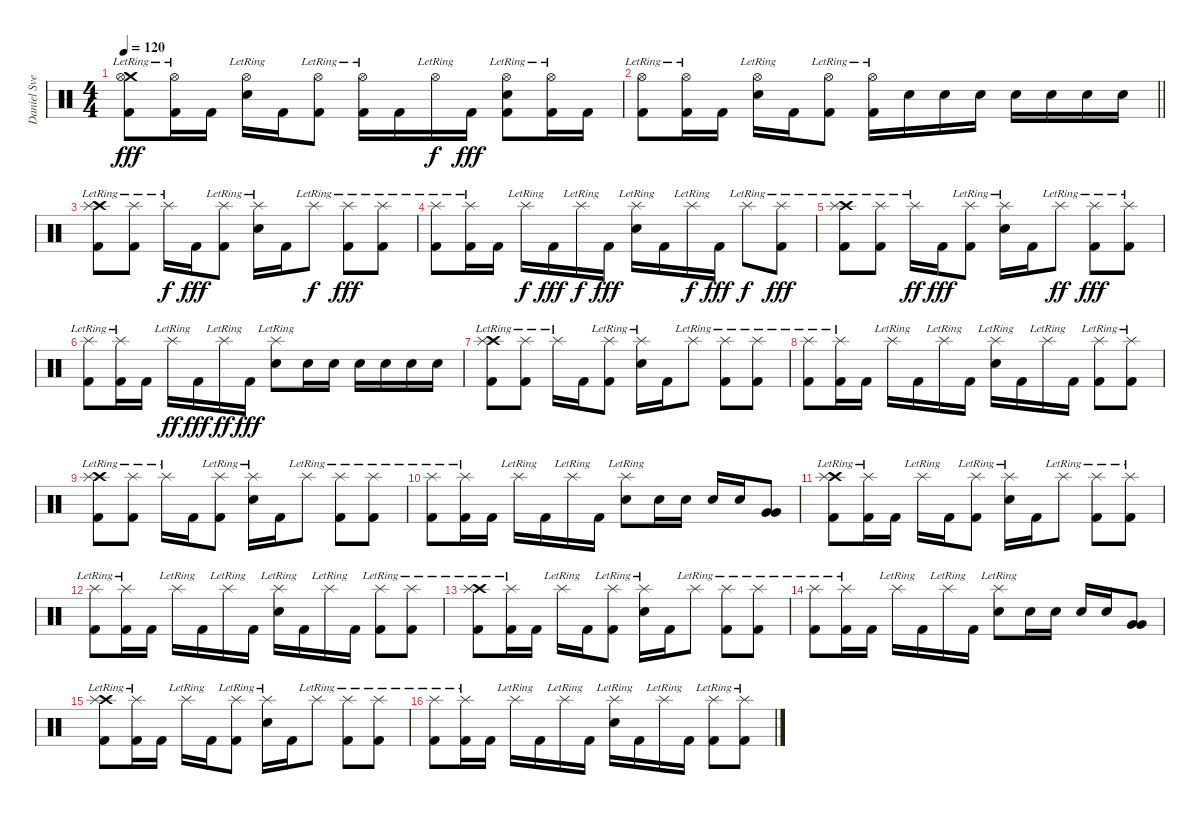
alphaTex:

\track ("Daniel Svensson" "Daniel Sve") {instrument percussion}
\staff {score}
\articulation defaults
\ts (4 4)
\tempo 120
\clef neutral
\ks c
("Crash medium (hit)"{lr} "Hi-Hat (open)"{lr} "Kick (hit) 2").8{dy fff} ("Hi-Hat (open)"{lr} "Kick (hit) 2").16 "Kick (hit) 2".16 ("Hi-Hat (open)"{lr} "Electric Snare (hit)").16 "Kick (hit) 2".16 ("Hi-Hat (open)"{lr} "Kick (hit) 2").8 ("Hi-Hat (open)"{lr} "Kick (hit) 2").16 "Kick (hit) 2".16 "Hi-Hat (open)"{lr}.16{dy f} "Kick (hit) 2".16{dy fff} ("Hi-Hat (open)"{lr} "Electric Snare (hit)" "Kick (hit) 2").8 ("Hi-Hat (open)"{lr} "Kick (hit) 2").16 "Kick (hit) 2".16 |
\barLineRight lightlight
("Hi-Hat (open)"{lr} "Kick (hit) 2").8 ("Hi-Hat (open)"{lr} "Kick (hit) 2").16 "Kick (hit) 2".16 ("Hi-Hat (open)"{lr} "Electric Snare (hit)").16 "Kick (hit) 2".16 ("Hi-Hat (open)"{lr} "Kick (hit) 2").8 ("Hi-Hat (open)"{lr} "Kick (hit) 2").16 "Electric Snare (hit)".16 "Electric Snare (hit)".16 "Electric Snare (hit)".16 "Electric Snare (hit)".16 "Electric Snare (hit)".16 "Electric Snare (hit)".16 "Electric Snare (hit)".16 |
("Crash high (hit)"{lr} "Splash (hit)"{lr} "Kick (hit) 2").8 ("Splash (hit)"{lr} "Kick (hit) 2").8 "Splash (hit)"{lr}.16{dy f} "Kick (hit) 2".16{dy fff} ("Splash (hit)"{lr} "Kick (hit) 2").8 ("Splash (hit)"{lr} "Electric Snare (hit)").16 "Kick (hit) 2".16 "Splash (hit)"{lr}.8{dy f} ("Splash (hit)"{lr} "Kick (hit) 2").8{dy fff} ("Splash (hit)"{lr} "Kick (hit) 2").8 |
("Splash (hit)"{lr} "Kick (hit) 2").8 ("Splash (hit)"{lr} "Kick (hit) 2").16 "Kick (hit) 2".16 "Splash (hit)"{lr}.16{dy f} "Kick (hit) 2".16{dy fff} "Splash (hit)"{lr}.16{dy f} "Kick (hit) 2".16{dy fff} ("Splash (hit)"{lr} "Electric Snare (hit)").16 "Kick (hit) 2".16 "Splash (hit)"{lr}.16{dy f} "Kick (hit) 2".16{dy fff} "Splash (hit)"{lr}.8{dy f} ("Splash (hit)"{lr} "Kick (hit) 2").8{dy fff} |
("Crash high (hit)"{lr} "Splash (hit)"{lr} "Kick (hit) 2").8 ("Splash (hit)"{lr} "Kick (hit) 2").8 "Splash (hit)"{lr}.16{dy ff} "Kick (hit) 2".16{dy fff} ("Splash (hit)"{lr} "Kick (hit) 2").8 ("Splash (hit)"{lr} "Electric Snare (hit)").16 "Kick (hit) 2".16 "Splash (hit)"{lr}.8{dy ff} ("Splash (hit)"{lr} "Kick (hit) 2").8{dy fff} ("Splash (hit)"{lr} "Kick (hit) 2").8 |
("Splash (hit)"{lr} "Kick (hit) 2").8 ("Splash (hit)"{lr} "Kick (hit) 2").16 "Kick (hit) 2".16 "Splash (hit)"{lr}.16{dy ff} "Kick (hit) 2".16{dy fff} "Splash (hit)"{lr}.16{dy ff} "Kick (hit) 2".16{dy fff} ("Splash (hit)"{lr} "Electric Snare (hit)").8 "Electric Snare (hit)".16 "Electric Snare (hit)".16 "Electric Snare (hit)".16 "Electric Snare (hit)".16 "Electric Snare (hit)".16 "Electric Snare (hit)".16 |
("Crash high (hit)"{lr} "Splash (hit)"{lr} "Kick (hit) 2").8 ("Splash (hit)"{lr} "Kick (hit) 2").8 "Splash (hit)"{lr}.16 "Kick (hit) 2".16 ("Splash (hit)"{lr} "Kick (hit) 2").8 ("Splash (hit)"{lr} "Electric Snare (hit)").16 "Kick (hit) 2".16 "Splash (hit)"{lr}.8 ("Splash (hit)"{lr} "Kick (hit) 2").8 ("Splash (hit)"{lr} "Kick (hit) 2").8 |
("Splash (hit)"{lr} "Kick (hit) 2").8 ("Splash (hit)"{lr} "Kick (hit) 2").16 "Kick (hit) 2".16 "Splash (hit)"{lr}.16 "Kick (hit) 2".16 "Splash (hit)"{lr}.16 "Kick (hit) 2".16 ("Splash (hit)"{lr} "Electric Snare (hit)").16 "Kick (hit) 2".16 "Splash (hit)"{lr}.16 "Kick (hit) 2".16 ("Splash (hit)"{lr} "Kick (hit) 2").8 ("Splash (hit)"{lr} "Kick (hit) 2").8 |
("Crash high (hit)"{lr} "Splash (hit)"{lr} "Kick (hit) 2").8 ("Splash (hit)"{lr} "Kick (hit) 2").8 "Splash (hit)"{lr}.16 "Kick (hit) 2".16 ("Splash (hit)"{lr} "Kick (hit) 2").8 ("Splash (hit)"{lr} "Electric Snare (hit)").16 "Kick (hit) 2".16 "Splash (hit)"{lr}.8 ("Splash (hit)"{lr} "Kick (hit) 2").8 ("Splash (hit)"{lr} "Kick (hit) 2").8 |
("Splash (hit)"{lr} "Kick (hit) 2").8 ("Splash (hit)"{lr} "Kick (hit) 2").16 "Kick (hit) 2".16 "Splash (hit)"{lr}.16 "Kick (hit) 2".16 "Splash (hit)"{lr}.16 "Kick (hit) 2".16 ("Splash (hit)"{lr} "Electric Snare (hit)").8 "Electric Snare (hit)".16 "Electric Snare (hit)".16 "Electric Snare (hit)".16 "Electric Snare (hit)".16 ("Very Low Tom (hit)" "Very Low Tom (hit)").8 |
("Crash high (hit)"{lr} "Splash (hit)"{lr} "Kick (hit) 2").8 ("Splash (hit)"{lr} "Kick (hit) 2").16 "Kick (hit) 2".16 "Splash (hit)"{lr}.16 "Kick (hit) 2".16 ("Splash (hit)"{lr} "Kick (hit) 2").8 ("Splash (hit)"{lr} "Electric Snare (hit)").16 "Kick (hit) 2".16 "Splash (hit)"{lr}.8 ("Splash (hit)"{lr} "Kick (hit) 2").8 ("Splash (hit)"{lr} "Kick (hit) 2").8 |
("Splash (hit)"{lr} "Kick (hit) 2").8 ("Splash (hit)"{lr} "Kick (hit) 2").16 "Kick (hit) 2".16 "Splash (hit)"{lr}.16 "Kick (hit) 2".16 "Splash (hit)"{lr}.16 "Kick (hit) 2".16 ("Splash (hit)"{lr} "Electric Snare (hit)").16 "Kick (hit) 2".16 "Splash (hit)"{lr}.16 "Kick (hit) 2".16 ("Splash (hit)"{lr} "Kick (hit) 2").8 ("Splash (hit)"{lr} "Kick (hit) 2").8 |
("Crash high (hit)"{lr} "Splash (hit)"{lr} "Kick (hit) 2").8 ("Splash (hit)"{lr} "Kick (hit) 2").16 "Kick (hit) 2".16 "Splash (hit)"{lr}.16 "Kick (hit) 2".16 ("Splash (hit)"{lr} "Kick (hit) 2").8 ("Splash (hit)"{lr} "Electric Snare (hit)").16 "Kick (hit) 2".16 "Splash (hit)"{lr}.8 ("Splash (hit)"{lr} "Kick (hit) 2").8 ("Splash (hit)"{lr} "Kick (hit) 2").8 |
("Splash (hit)"{lr} "Kick (hit) 2").8 ("Splash (hit)"{lr} "Kick (hit) 2").16 "Kick (hit) 2".16 "Splash (hit)"{lr}.16 "Kick (hit) 2".16 "Splash (hit)"{lr}.16 "Kick (hit) 2".16 ("Splash (hit)"{lr} "Electric Snare (hit)").8 "Electric Snare (hit)".16 "Electric Snare (hit)".16 "Electric Snare (hit)".16 "Electric Snare (hit)".16 ("Very Low Tom (hit)" "Very Low Tom (hit)").8 |
("Crash high (hit)"{lr} "Splash (hit)"{lr} "Kick (hit) 2").8 ("Splash (hit)"{lr} "Kick (hit) 2").16 "Kick (hit) 2".16 "Splash (hit)"{lr}.16 "Kick (hit) 2".16 ("Splash (hit)"{lr} "Kick (hit) 2").8 ("Splash (hit)"{lr} "Electric Snare (hit)").16 "Kick (hit) 2".16 "Splash (hit)"{lr}.8 ("Splash (hit)"{lr} "Kick (hit) 2").8 ("Splash (hit)"{lr} "Kick (hit) 2").8 |
("Splash (hit)"{lr} "Kick (hit) 2").8 ("Splash (hit)"{lr} "Kick (hit) 2").16 "Kick (hit) 2".16 "Splash (hit)"{lr}.16 "Kick (hit) 2".16 "Splash (hit)"{lr}.16 "Kick (hit) 2".16 ("Splash (hit)"{lr} "Electric Snare (hit)").16 "Kick (hit) 2".16 "Splash (hit)"{lr}.16 "Kick (hit) 2".16 ("Splash (hit)"{lr} "Kick (hit) 2").8 ("Splash (hit)"{lr} "Kick (hit) 2").8
